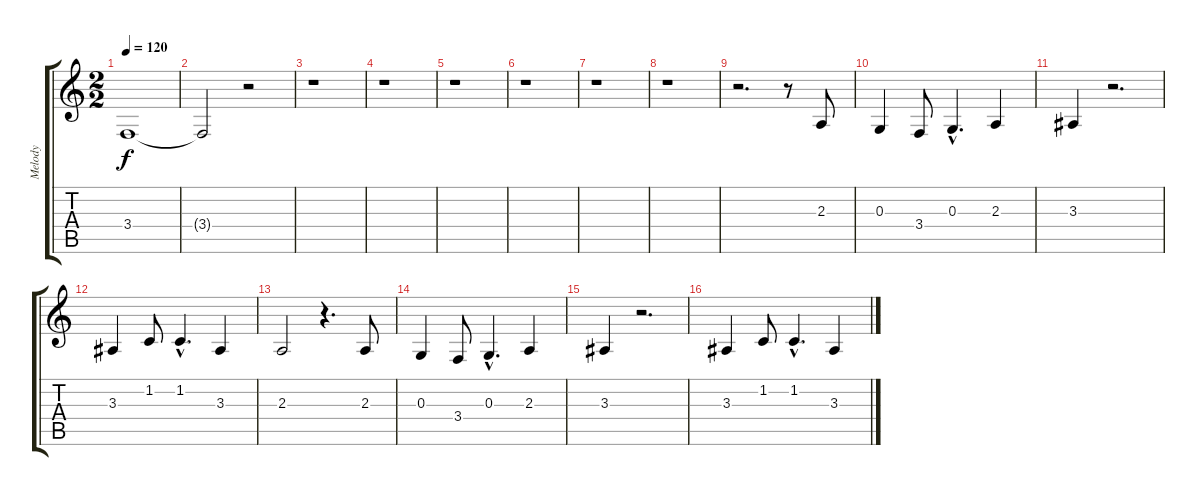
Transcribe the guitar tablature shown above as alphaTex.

\track ("Melody" "Melody") {instrument piccolo}
\staff {score tabs}
\tuning (E4 B3 G3 D3 A2 E2) {hide}
\ts (2 2)
\tempo 120
\clef g2
\ks c
3.4.1{dy f} |
3.4{t}.2 r.2 |
r.1 |
r.1 |
r.1 |
r.1 |
r.1 |
r.1 |
r.2{d} r.8 2.3.8{volume 16} |
0.3.4 3.4.8 0.3{hac}.4{d} 2.3.4 |
3.3.4 r.2{d} |
3.3.4 1.2.8 1.2{hac}.4{d} 3.3.4 |
2.3.2 r.4{d} 2.3.8 |
0.3.4 3.4.8 0.3{hac}.4{d} 2.3.4 |
3.3.4 r.2{d} |
3.3.4 1.2.8 1.2{hac}.4{d} 3.3.4
